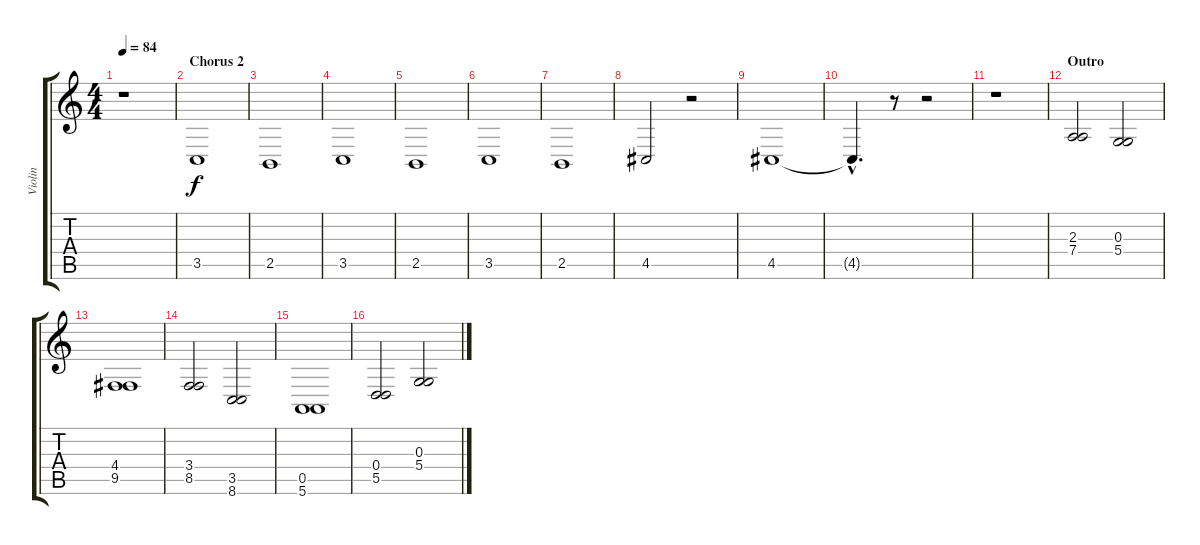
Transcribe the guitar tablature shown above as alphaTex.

\track ("Violin" "Violin") {instrument violin}
\staff {score tabs}
\tuning (E4 B3 G3 D3 A2 E2) {hide}
\ts (4 4)
\tempo 84
\clef g2
\ks c
r.1{dy f} |
\section ("" "Chorus 2")
3.5.1 |
2.5.1 |
3.5.1 |
2.5.1 |
3.5.1 |
2.5.1 |
4.5.2 r.2 |
4.5.1 |
4.5{hac t}.4{d} r.8 r.2 |
r.1 |
\section ("" "Outro")
(2.3 7.4).2 (0.3 5.4).2 |
(4.4 9.5).1 |
(3.4 8.5).2 (3.5 8.6).2 |
(0.5 5.6).1 |
(0.4 5.5).2 (0.3 5.4).2
